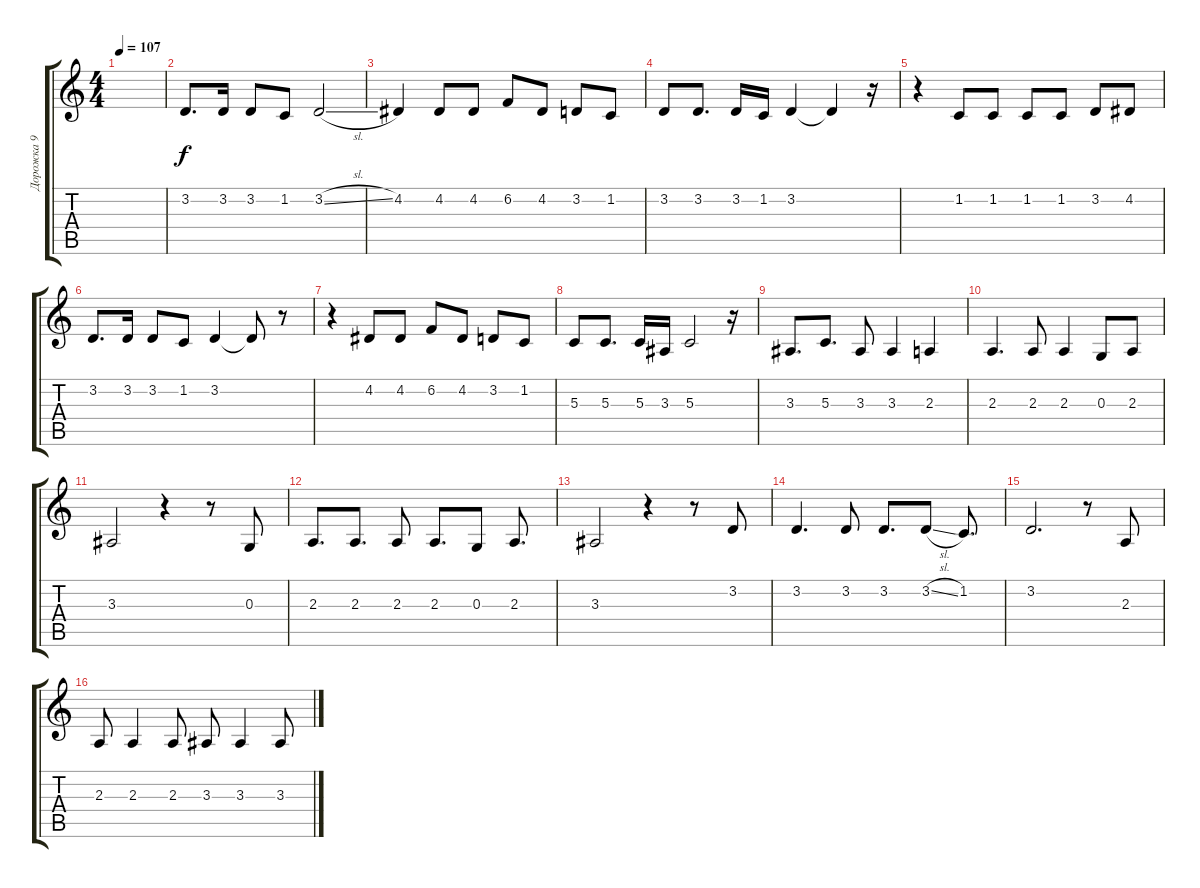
\track ("Дорожка 9" "Дорожка 9") {instrument violin}
\staff {score tabs}
\tuning (E4 B3 G3 D3 A2 E2) {hide}
\ts (4 4)
\tempo 107
\clef g2
\ks c
|
3.2.8{d} 3.2.16 3.2.8 1.2.8 3.2{sl}.2 |
4.2.4 4.2.8 4.2.8 6.2.8 4.2.8 3.2.8 1.2.8 |
3.2.8 3.2.8{d} 3.2.16 1.2.16 3.2.4 3.2{t}.4 r.16 |
r.4 1.2.8 1.2.8 1.2.8 1.2.8 3.2.8 4.2.8 |
3.2.8{d} 3.2.16 3.2.8 1.2.8 3.2.4 3.2{t}.8 r.8 |
r.4 4.2.8 4.2.8 6.2.8 4.2.8 3.2.8 1.2.8 |
5.3.8 5.3.8{d} 5.3.16 3.3.16 5.3.2 r.16 |
3.3.8{d} 5.3.8{d} 3.3.8 3.3.4 2.3.4 |
2.3.4{d} 2.3.8 2.3.4 0.3.8 2.3.8 |
3.3.2 r.4 r.8 0.3.8 |
2.3.8{d} 2.3.8{d} 2.3.8 2.3.8{d} 0.3.8 2.3.8{d} |
3.3.2 r.4 r.8 3.2.8 |
3.2.4{d} 3.2.8 3.2.8{d} 3.2{sl}.8 1.2.8{d} |
3.2.2{d} r.8 2.3.8 |
2.3.8 2.3.4 2.3.8 3.3.8 3.3.4 3.3.8
